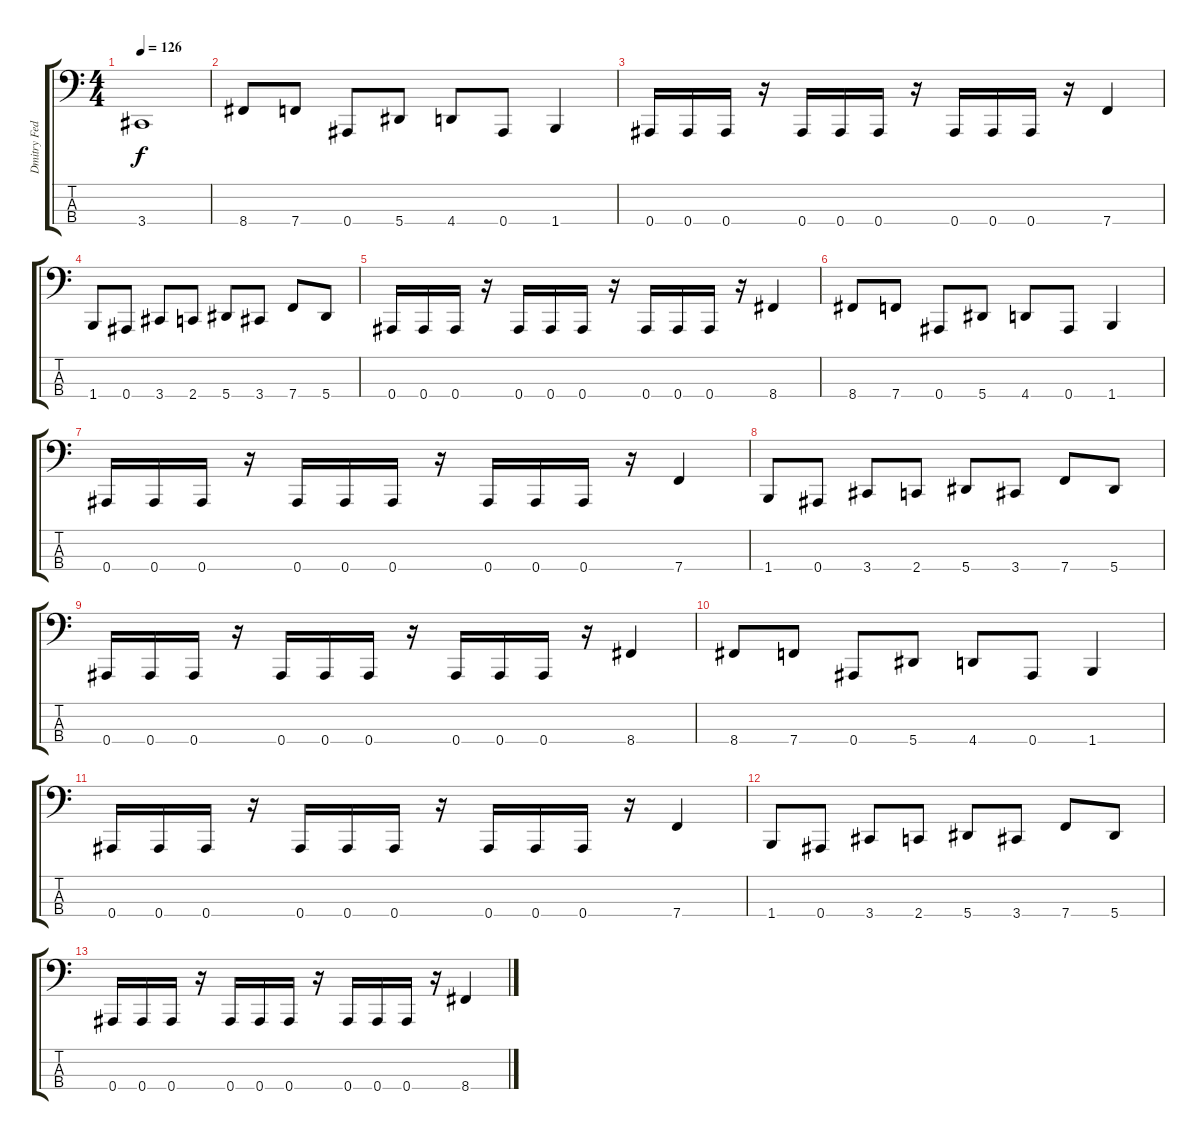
\track ("Dmitry Fedorchenko" "Dmitry Fed") {instrument electricbasspick}
\staff {score tabs}
\tuning (Db2 Ab1 Eb1 Bb0) {hide}
\ts (4 4)
\tempo 126
\clef f4
\ks c
3.4.1{dy f} |
8.4.8 7.4.8 0.4.8 5.4.8 4.4.8 0.4.8 1.4.4 |
0.4.16 0.4.16 0.4.16 r.16 0.4.16 0.4.16 0.4.16 r.16 0.4.16 0.4.16 0.4.16 r.16 7.4.4 |
1.4.8 0.4.8 3.4.8 2.4.8 5.4.8 3.4.8 7.4.8 5.4.8 |
0.4.16 0.4.16 0.4.16 r.16 0.4.16 0.4.16 0.4.16 r.16 0.4.16 0.4.16 0.4.16 r.16 8.4.4 |
8.4.8 7.4.8 0.4.8 5.4.8 4.4.8 0.4.8 1.4.4 |
0.4.16 0.4.16 0.4.16 r.16 0.4.16 0.4.16 0.4.16 r.16 0.4.16 0.4.16 0.4.16 r.16 7.4.4 |
1.4.8 0.4.8 3.4.8 2.4.8 5.4.8 3.4.8 7.4.8 5.4.8 |
0.4.16 0.4.16 0.4.16 r.16 0.4.16 0.4.16 0.4.16 r.16 0.4.16 0.4.16 0.4.16 r.16 8.4.4 |
8.4.8 7.4.8 0.4.8 5.4.8 4.4.8 0.4.8 1.4.4 |
0.4.16 0.4.16 0.4.16 r.16 0.4.16 0.4.16 0.4.16 r.16 0.4.16 0.4.16 0.4.16 r.16 7.4.4 |
1.4.8 0.4.8 3.4.8 2.4.8 5.4.8 3.4.8 7.4.8 5.4.8 |
0.4.16 0.4.16 0.4.16 r.16 0.4.16 0.4.16 0.4.16 r.16 0.4.16 0.4.16 0.4.16 r.16 8.4.4
